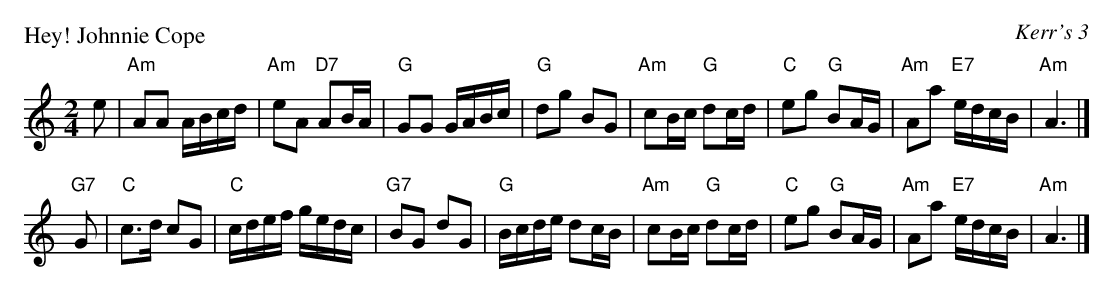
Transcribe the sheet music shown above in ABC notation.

X:1
P: Hey! Johnnie Cope
O: Kerr's 3
M:2/4
L:1/16
K: Am
   e2 \
| "Am"A2A2    ABcd |"Am"e2A2 "D7"A2BA |  "G"G2G2     GABc |  "G"d2g2 B2G2 \
| "Am"c2Bc "G"d2cd | "C"e2g2  "G"B2AG | "Am"A2a2 "E7"edcB | "Am"A6 |]
  "G7"G2 \
|  "C"c3d     c2G2 | "C"cdef     gedc | "G7"B2G2     d2G2 | "G"Bcde d2cB \
| "Am"c2Bc "G"d2cd | "C"e2g2  "G"B2AG | "Am"A2a2 "E7"edcB | "Am"A6 |]
